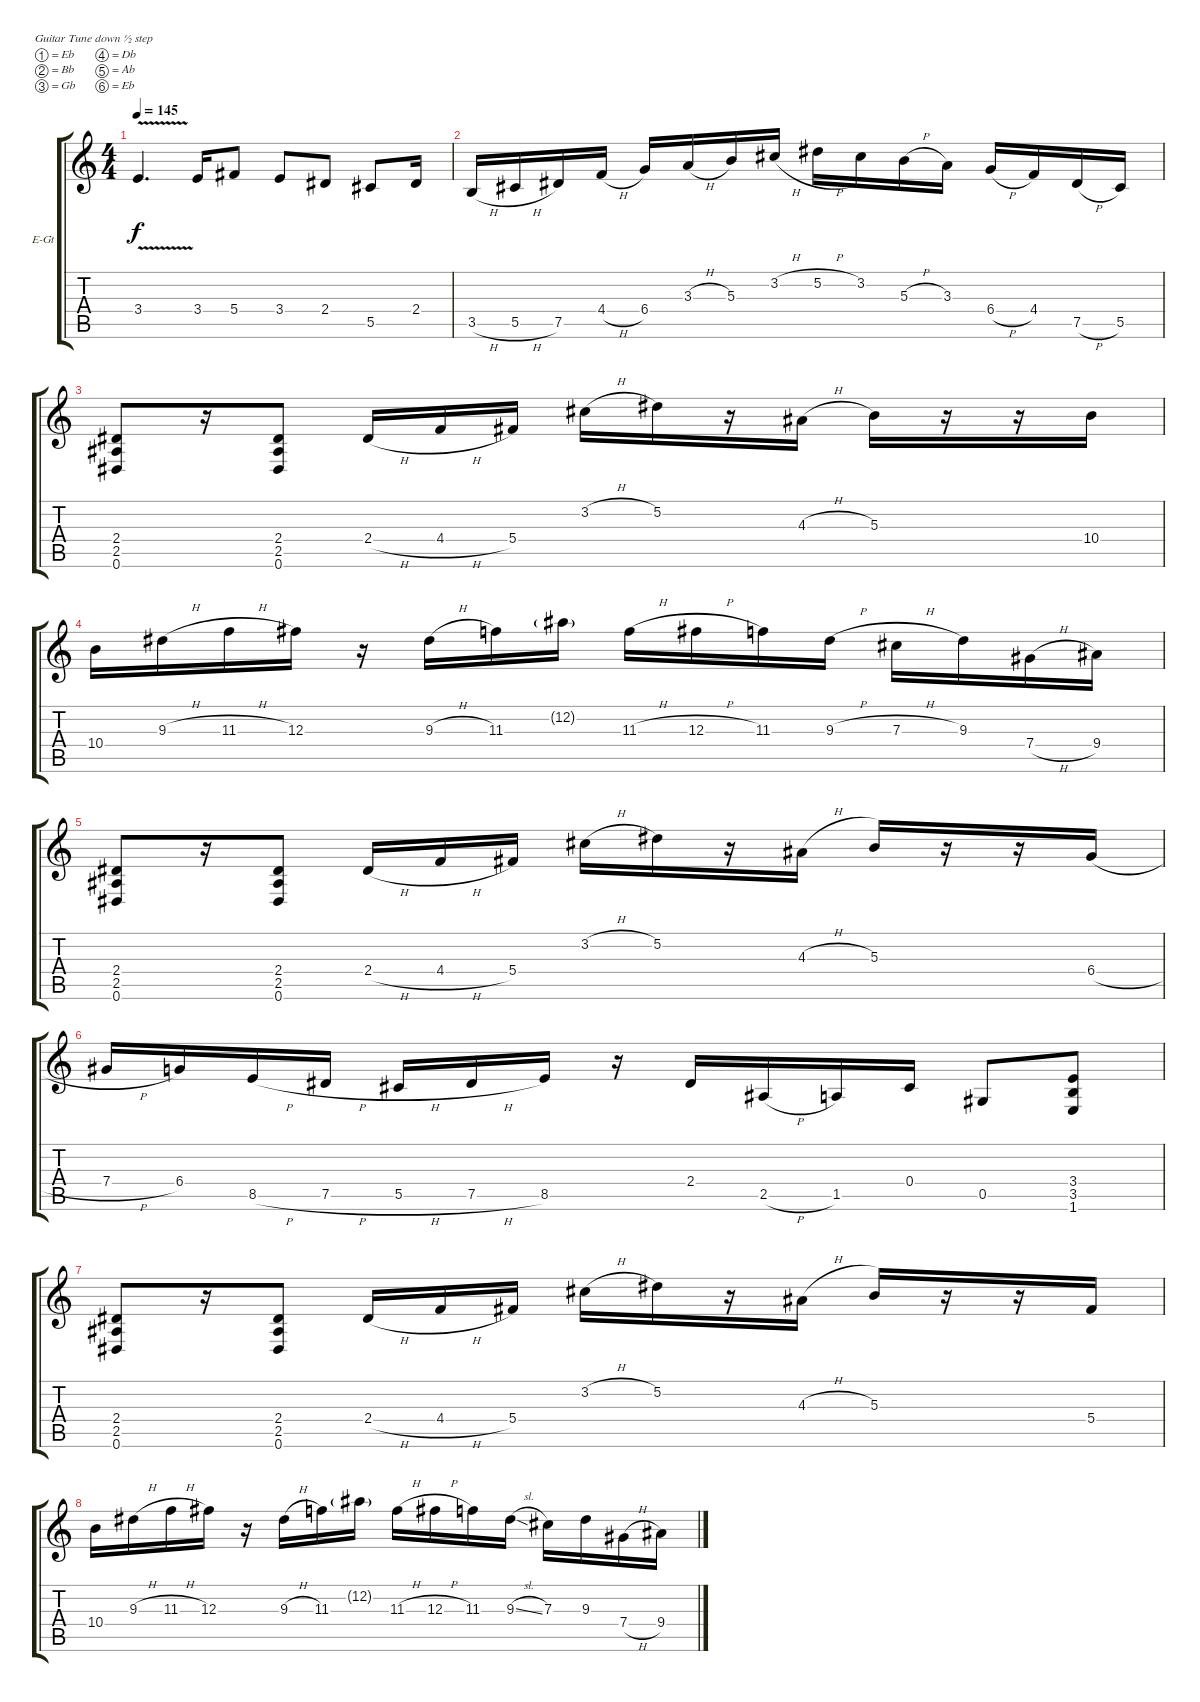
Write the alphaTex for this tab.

\defaultSystemsLayout 4
\bracketExtendMode groupsimilarinstruments
\firstSystemTrackNameOrientation horizontal
\otherSystemsTrackNameOrientation horizontal
\track ("Luke Hoskin" "E-Gt") {instrument distortionguitar}
\staff {score tabs}
\tuning (Eb4 Bb3 Gb3 Db3 Ab2 Eb2)
\ts (4 4)
\tempo 145
\clef g2
\ks c
3.4{v}.4{d dy f} 3.4.16 5.4.8 3.4.8 2.4.8 5.5.8 2.4.16 |
3.5{h}.16 5.5{h}.16 7.5.16 4.4{h}.16 6.4.16 3.3{h}.16 5.3.16 3.2{h}.16 5.2{h}.16 3.2.16 5.3{h}.16 3.3.16 6.4{h}.16 4.4.16 7.5{h}.16 5.5.16 |
(0.6 2.5 2.4).8 r.16 (2.4 2.5 0.6).8 2.4{h}.16 4.4{h}.16 5.4.16 3.2{h}.16 5.2.16 r.16 4.3{h}.16 5.3.16 r.16 r.16 10.4.16 |
10.4.16 9.3{h}.16 11.3{h}.16 12.3.16 r.16 9.3{h}.16 11.3.16 12.2{g}.16 11.3{h}.16 12.3{h}.16 11.3.16 9.3{h}.16 7.3{h}.16 9.3.16 7.4{h}.16 9.4.16 |
(0.6 2.5 2.4).8 r.16 (2.4 2.5 0.6).8 2.4{h}.16 4.4{h}.16 5.4.16 3.2{h}.16 5.2.16 r.16 4.3{h}.16 5.3.16 r.16 r.16 6.4{h}.16 |
7.4{h}.16 6.4.16 8.5{h}.16 7.5{h}.16 5.5{h}.16 7.5{h}.16 8.5.16 r.16 2.4.16 2.5{h}.16 1.5.16 0.4.16 0.5.8 (1.6 3.5 3.4).8 |
(0.6 2.5 2.4).8 r.16 (2.4 2.5 0.6).8 2.4{h}.16 4.4{h}.16 5.4.16 3.2{h}.16 5.2.16 r.16 4.3{h}.16 5.3.16 r.16 r.16 5.4.16 |
10.4.16 9.3{h}.16 11.3{h}.16 12.3.16 r.16 9.3{h}.16 11.3.16 12.2{g}.16 11.3{h}.16 12.3{h}.16 11.3.16 9.3{sl}.16 7.3.16 9.3.16 7.4{h}.16 9.4.16
